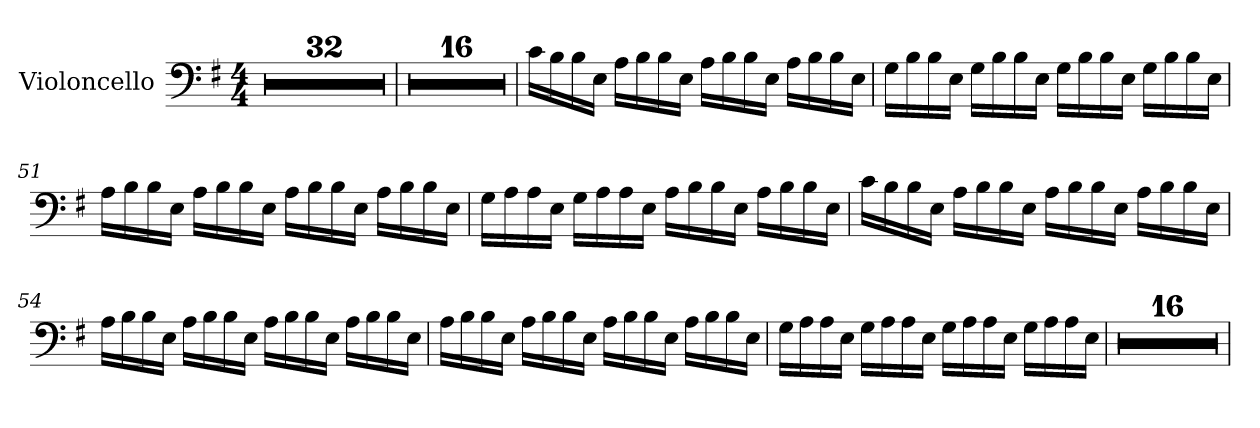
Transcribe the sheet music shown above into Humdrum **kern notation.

**kern	**dynam
*part1	*part1
*staff1	*staff1
*I"Violoncello	*
*I'Vc.	*
*clefF4	*
*k[f#]	*
*M4/4	*
*MM70	*
=1	=1
!	!LO:DY:b
1r	ff
=2	=2
1r	.
=3	=3
1r	.
=4	=4
1r	.
=5	=5
1r	.
=6	=6
1r	.
=7	=7
1r	.
=8	=8
1r	.
=9	=9
1r	.
=10	=10
1r	.
=11	=11
1r	.
=12	=12
1r	.
=13	=13
1r	.
=14	=14
1r	.
=15	=15
1r	.
=16	=16
1r	.
=17	=17
1r	.
!!LO:LB:g=z
=18	=18
1r	.
=19	=19
1r	.
=20	=20
1r	.
=21	=21
1r	.
=22	=22
1r	.
=23	=23
1r	.
=24	=24
1r	.
=25	=25
1r	.
=26	=26
1r	.
=27	=27
1r	.
=28	=28
1r	.
=29	=29
1r	.
=30	=30
1r	.
=31	=31
1r	.
=32	=32
1r	.
=33	=33
!	!LO:DY:a
1r	ff
=34	=34
1r	.
=35	=35
1r	.
!!LO:LB:g=z
=36	=36
1r	.
=37	=37
1r	.
=38	=38
1r	.
=39	=39
1r	.
=40	=40
1r	.
=41	=41
1r	.
=42	=42
1r	.
=43	=43
1r	.
=44	=44
1r	.
=45	=45
1r	.
=46	=46
1r	.
=47	=47
1r	.
=48	=48
1r	.
!!LO:LB:g=z
=49	=49
16c\LL	.
16B\	.
16B\	.
16E\JJ	.
16A\LL	.
16B\	.
16B\	.
16E\JJ	.
16A\LL	.
16B\	.
16B\	.
16E\JJ	.
16A\LL	.
16B\	.
16B\	.
16E\JJ	.
=50	=50
16G\LL	.
16B\	.
16B\	.
16E\JJ	.
16G\LL	.
16B\	.
16B\	.
16E\JJ	.
16G\LL	.
16B\	.
16B\	.
16E\JJ	.
16G\LL	.
16B\	.
16B\	.
16E\JJ	.
=51	=51
16A\LL	.
16B\	.
16B\	.
16E\JJ	.
16A\LL	.
16B\	.
16B\	.
16E\JJ	.
16A\LL	.
16B\	.
16B\	.
16E\JJ	.
16A\LL	.
16B\	.
16B\	.
16E\JJ	.
!!LO:LB:g=z
=52	=52
16G\LL	.
16A\	.
16A\	.
16E\JJ	.
16G\LL	.
16A\	.
16A\	.
16E\JJ	.
16A\LL	.
16B\	.
16B\	.
16E\JJ	.
16A\LL	.
16B\	.
16B\	.
16E\JJ	.
=53	=53
16c\LL	.
16B\	.
16B\	.
16E\JJ	.
16A\LL	.
16B\	.
16B\	.
16E\JJ	.
16A\LL	.
16B\	.
16B\	.
16E\JJ	.
16A\LL	.
16B\	.
16B\	.
16E\JJ	.
=54	=54
16A\LL	.
16B\	.
16B\	.
16E\JJ	.
16A\LL	.
16B\	.
16B\	.
16E\JJ	.
16A\LL	.
16B\	.
16B\	.
16E\JJ	.
16A\LL	.
16B\	.
16B\	.
16E\JJ	.
!!LO:LB:g=z
=55	=55
16A\LL	.
16B\	.
16B\	.
16E\JJ	.
16A\LL	.
16B\	.
16B\	.
16E\JJ	.
16A\LL	.
16B\	.
16B\	.
16E\JJ	.
16A\LL	.
16B\	.
16B\	.
16E\JJ	.
=56	=56
16G\LL	.
16A\	.
16A\	.
16E\JJ	.
16G\LL	.
16A\	.
16A\	.
16E\JJ	.
16G\LL	.
16A\	.
16A\	.
16E\JJ	.
16G\LL	.
16A\	.
16A\	.
16E\JJ	.
=57	=57
1r	.
=58	=58
1r	.
=59	=59
1r	.
=60	=60
1r	.
=61	=61
1r	.
=62	=62
1r	.
!!LO:LB:g=z
=63	=63
1r	.
=64	=64
1r	.
=65	=65
1r	.
=66	=66
1r	.
=67	=67
1r	.
=68	=68
1r	.
=69	=69
1r	.
=70	=70
1r	.
=71	=71
1r	.
=72	=72
1r	.
=	=
*-	*-
